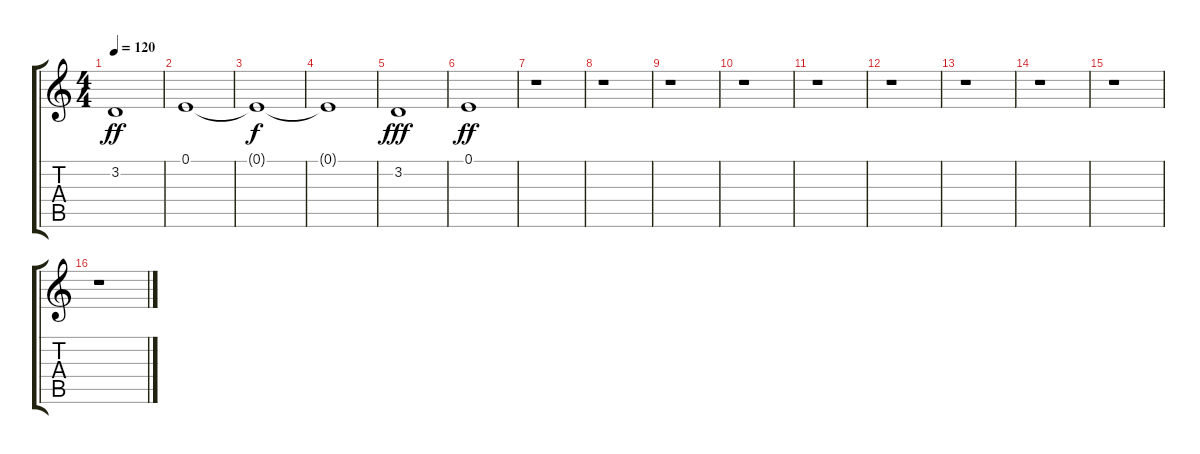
\track "" {instrument synthstrings1}
\staff {score tabs}
\tuning (E4 B3 G3 D3 A2 E2) {hide}
\ts (4 4)
\tempo 120
\clef g2
\ks c
3.2.1{dy ff} |
0.1.1 |
0.1{t}.1{dy f} |
0.1{t}.1 |
3.2.1{dy fff} |
0.1.1{dy ff} |
r.1 |
r.1 |
r.1 |
r.1 |
r.1 |
r.1 |
r.1 |
r.1 |
r.1 |
r.1
